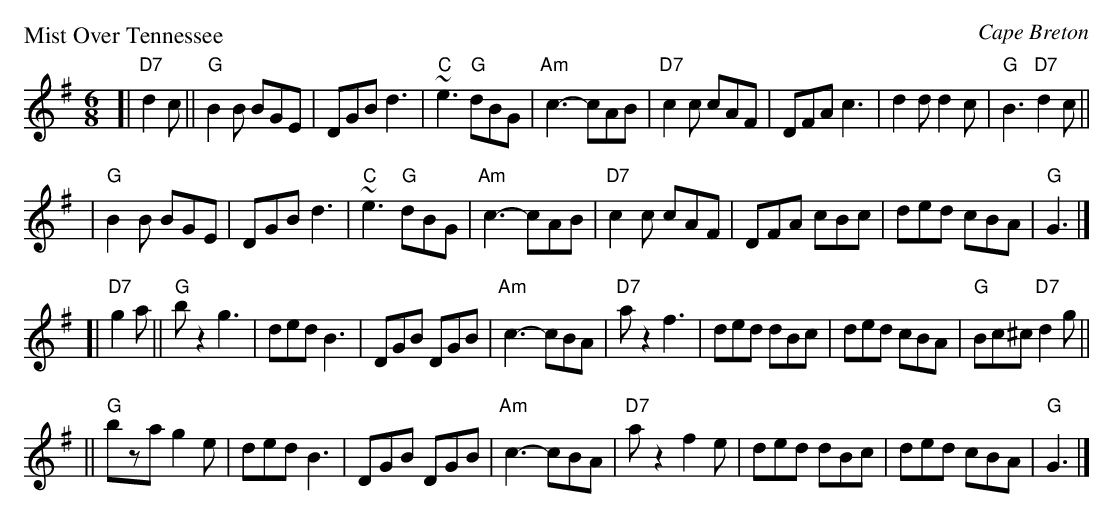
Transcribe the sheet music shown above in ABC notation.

X:1
P: Mist Over Tennessee
O: Cape Breton
M: 6/8
L: 1/8
K: G
[| "D7"d2c || "G"B2B BGE | DGB d3 | "C"~e3 "G"dBG | "Am"c3- cAB \
| "D7"c2c cAF | DFA c3 | d2d d2c | "G"B3 "D7"d2c ||
| "G"B2B BGE | DGB d3 | "C"~e3 "G"dBG | "Am"c3- cAB \
| "D7"c2c cAF | DFA cBc | ded cBA | "G"G3 |]
[| "D7"g2a || "G"bz2 g3 | ded B3 | DGB DGB | "Am"c3- cBA \
| "D7"az2 f3 | ded dBc | ded cBA | "G"Bc^c "D7"d2g  ||
|| "G"bza g2e | ded B3 | DGB DGB | "Am"c3- cBA \
| "D7"az2 f2e | ded dBc | ded cBA | "G"G3 |]
